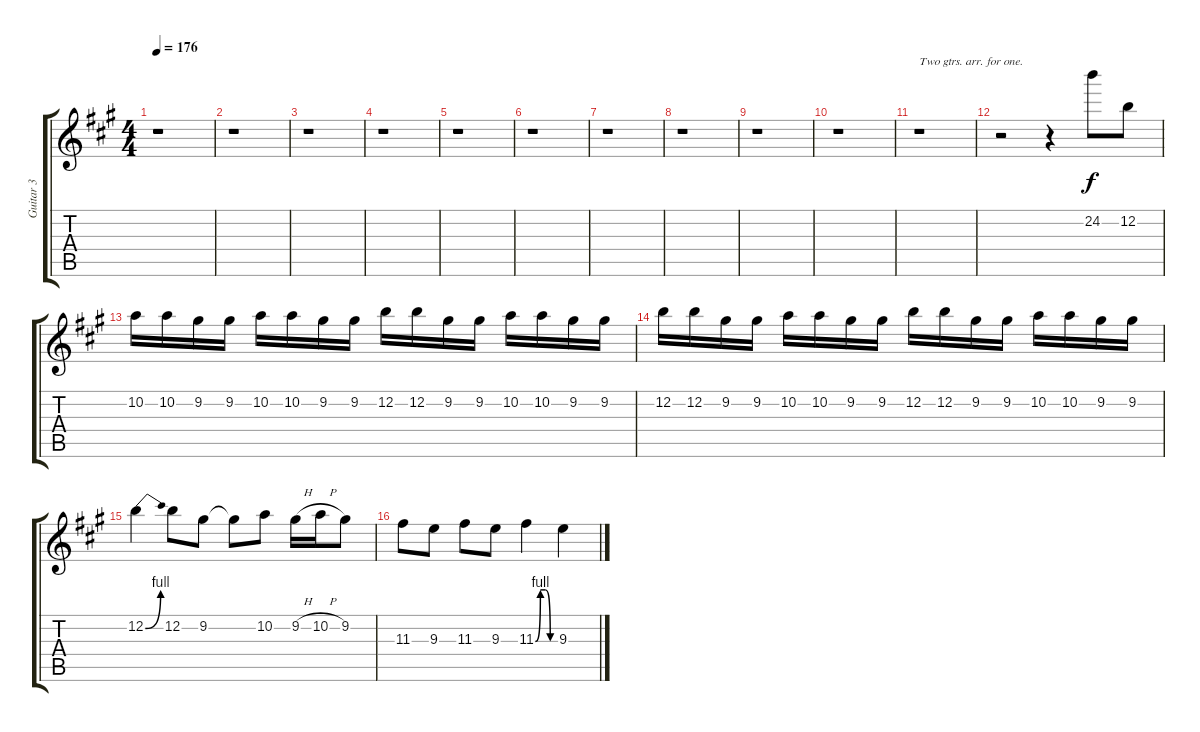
\track ("Guitar 3" "Guitar 3") {instrument distortionguitar}
\staff {score tabs}
\tuning (E4 B3 G3 D3 A2 D2) {hide}
\ts (4 4)
\tempo 176
\clef g2
\ks a
r.1{dy f} |
r.1 |
r.1 |
r.1 |
r.1 |
r.1 |
r.1 |
r.1 |
r.1 |
r.1 |
r.1{txt "Two gtrs. arr. for one."} |
r.2 r.4 24.2.8 12.2.8 |
10.2.16 10.2.16 9.2.16 9.2.16 10.2.16 10.2.16 9.2.16 9.2.16 12.2.16 12.2.16 9.2.16 9.2.16 10.2.16 10.2.16 9.2.16 9.2.16 |
12.2.16 12.2.16 9.2.16 9.2.16 10.2.16 10.2.16 9.2.16 9.2.16 12.2.16 12.2.16 9.2.16 9.2.16 10.2.16 10.2.16 9.2.16 9.2.16 |
12.2{be (bend 0 0 60 4)}.4 12.2.8 9.2.8 9.2{t}.8 10.2.8 9.2{h}.16 10.2{h}.16 9.2.8 |
11.3.8 9.3.8 11.3.8 9.3.8 11.3{be (custom 0 0 15 4 30 4 45 0 60 0)}.4 9.3.4
